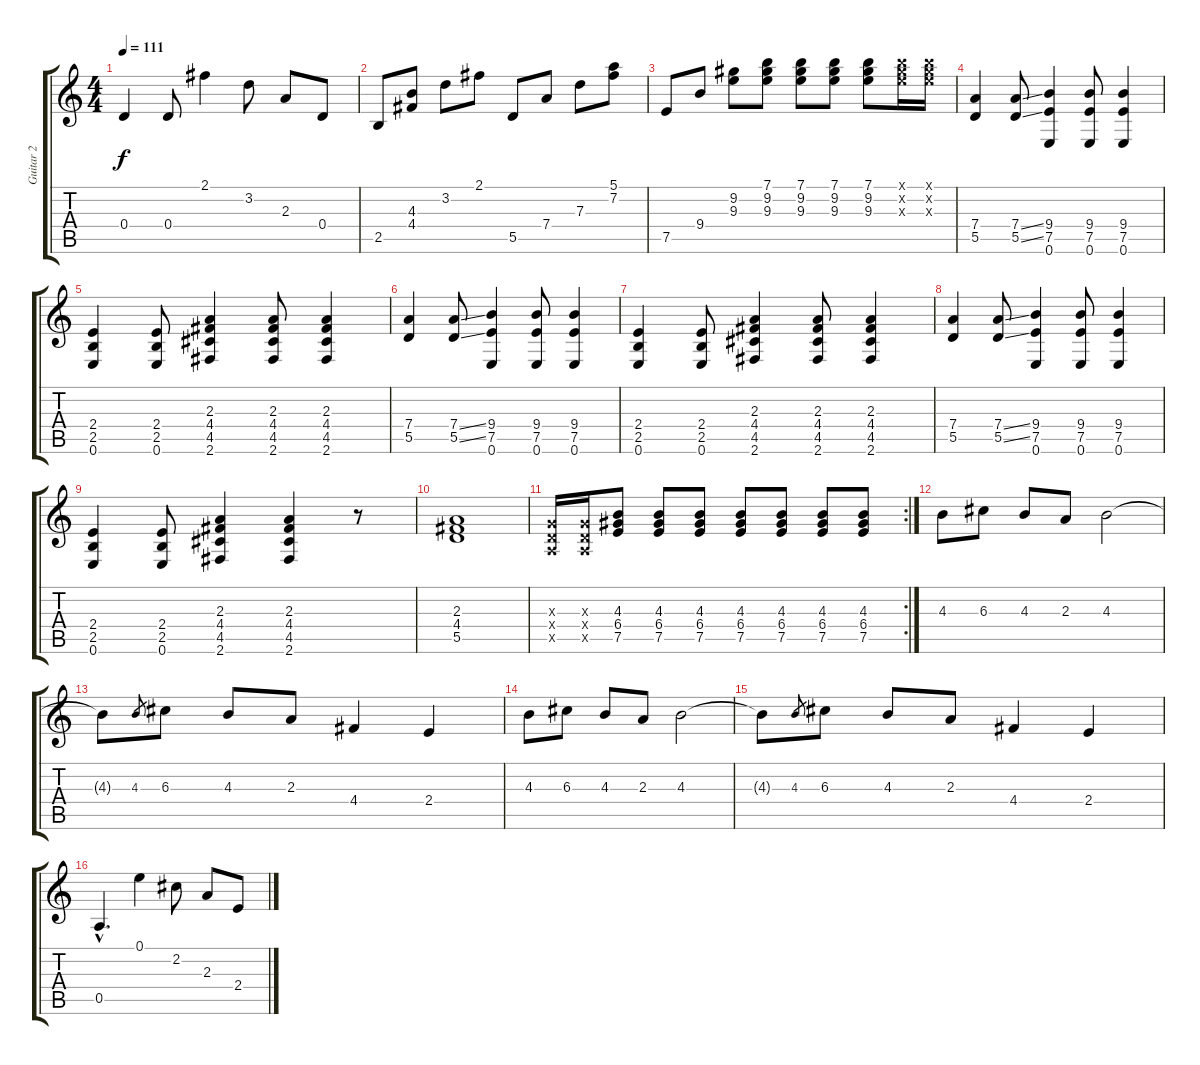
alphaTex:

\track ("Guitar 2" "Guitar 2") {instrument overdrivenguitar}
\staff {score tabs}
\tuning (E4 B3 G3 D3 A2 E2) {hide}
\ts (4 4)
\tempo 111
\clef g2
\ks c
0.4.4{dy f} 0.4.8 2.1.4 3.2.8 2.3.8 0.4.8 |
2.5.8 (4.3 4.4).8 3.2.8 2.1.8 5.5.8 7.4.8 7.3.8 (5.1 7.2).8 |
7.5.8 9.4.8 (9.2 9.3).8 (7.1 9.2 9.3).8 (7.1 9.2 9.3).8 (7.1 9.2 9.3).8 (7.1 9.2 9.3).8 (7.1{x} 9.2{x} 9.3{x}).16 (7.1{x} 9.2{x} 9.3{x}).16 |
(7.4 5.5).4 (7.4{ss} 5.5{ss}).8 (9.4 7.5 0.6).4 (9.4 7.5 0.6).8 (9.4 7.5 0.6).4 |
(2.4 2.5 0.6).4 (2.4 2.5 0.6).8 (2.3 4.4 4.5 2.6).4 (2.3 4.4 4.5 2.6).8 (2.3 4.4 4.5 2.6).4 |
(7.4 5.5).4 (7.4{ss} 5.5{ss}).8 (9.4 7.5 0.6).4 (9.4 7.5 0.6).8 (9.4 7.5 0.6).4 |
(2.4 2.5 0.6).4 (2.4 2.5 0.6).8 (2.3 4.4 4.5 2.6).4 (2.3 4.4 4.5 2.6).8 (2.3 4.4 4.5 2.6).4 |
(7.4 5.5).4 (7.4{ss} 5.5{ss}).8 (9.4 7.5 0.6).4 (9.4 7.5 0.6).8 (9.4 7.5 0.6).4 |
(2.4 2.5 0.6).4 (2.4 2.5 0.6).8 (2.3 4.4 4.5 2.6).4 (2.3 4.4 4.5 2.6).4 r.8 |
(2.3 4.4 5.5).1 |
\rc 2
(0.3{x} 0.4{x} 0.5{x}).16 (0.3{x} 0.4{x} 0.5{x}).16 (4.3 6.4 7.5).8 (4.3 6.4 7.5).8 (4.3 6.4 7.5).8 (4.3 6.4 7.5).8 (4.3 6.4 7.5).8 (4.3 6.4 7.5).8 (4.3 6.4 7.5).8 |
4.3.8 6.3.8 4.3.8 2.3.8 4.3.2 |
4.3{t}.8 4.3.8{gr} 6.3.8 4.3.8 2.3.8 4.4.4 2.4.4 |
4.3.8 6.3.8 4.3.8 2.3.8 4.3.2 |
4.3{t}.8 4.3.8{gr} 6.3.8 4.3.8 2.3.8 4.4.4 2.4.4 |
0.5{hac}.4{d} 0.1.4 2.2.8 2.3.8 2.4.8
